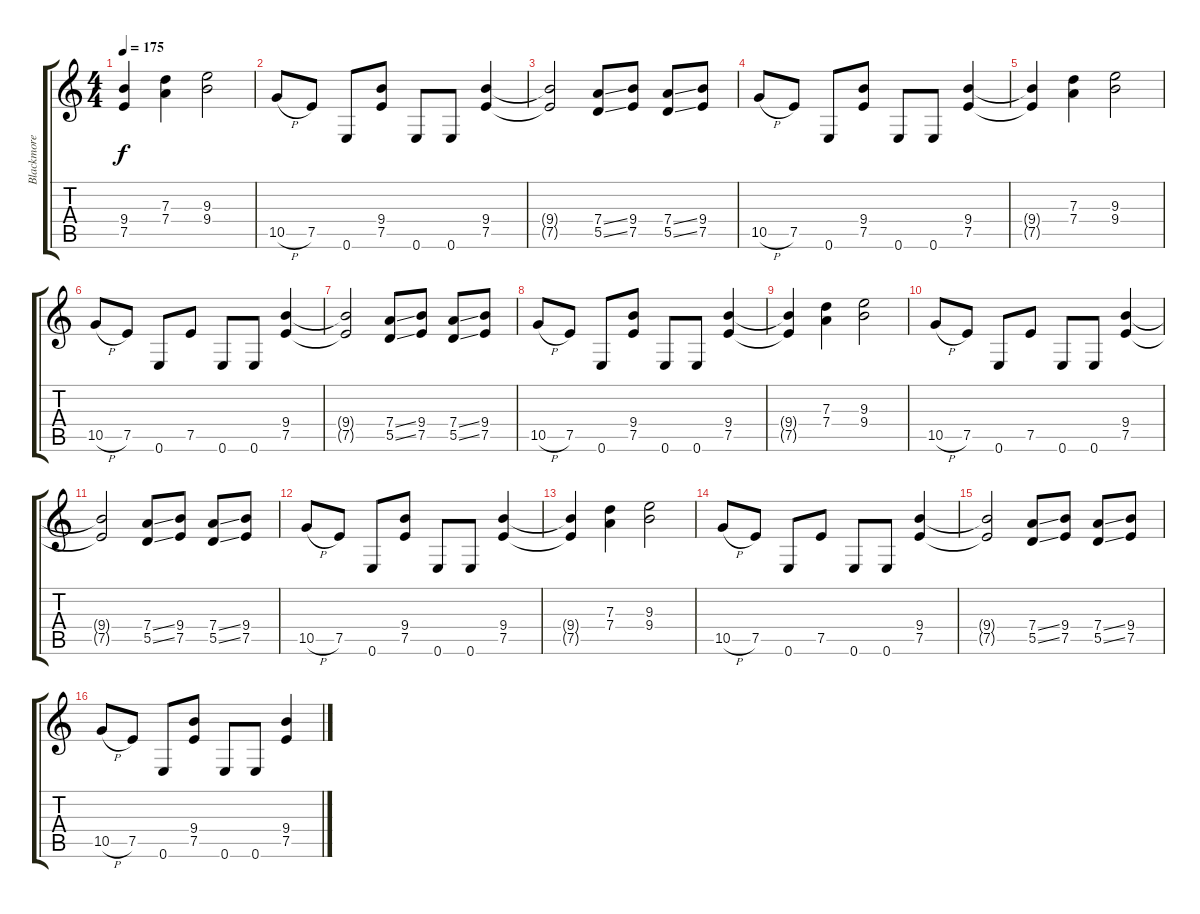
\track ("Blackmore" "Blackmore") {instrument distortionguitar}
\staff {score tabs}
\tuning (E4 B3 G3 D3 A2 E2) {hide}
\ts (4 4)
\tempo 175
\clef g2
\ks c
(9.4{t} 7.5{t}).4{dy f} (7.3 7.4).4 (9.3 9.4).2 |
10.5{h}.8 7.5.8 0.6.8 (9.4 7.5).8 0.6.8 0.6.8 (9.4 7.5).4 |
(9.4{t} 7.5{t}).2 (7.4{ss} 5.5{ss}).8 (9.4 7.5).8 (7.4{ss} 5.5{ss}).8 (9.4 7.5).8 |
10.5{h}.8 7.5.8 0.6.8 (9.4 7.5).8 0.6.8 0.6.8 (9.4 7.5).4 |
(9.4{t} 7.5{t}).4 (7.3 7.4).4 (9.3 9.4).2 |
10.5{h}.8 7.5.8 0.6.8 7.5.8 0.6.8 0.6.8 (9.4 7.5).4 |
(9.4{t} 7.5{t}).2 (7.4{ss} 5.5{ss}).8 (9.4 7.5).8 (7.4{ss} 5.5{ss}).8 (9.4 7.5).8 |
10.5{h}.8 7.5.8 0.6.8 (9.4 7.5).8 0.6.8 0.6.8 (9.4 7.5).4 |
(9.4{t} 7.5{t}).4 (7.3 7.4).4 (9.3 9.4).2 |
10.5{h}.8 7.5.8 0.6.8 7.5.8 0.6.8 0.6.8 (9.4 7.5).4 |
(9.4{t} 7.5{t}).2 (7.4{ss} 5.5{ss}).8 (9.4 7.5).8 (7.4{ss} 5.5{ss}).8 (9.4 7.5).8 |
10.5{h}.8 7.5.8 0.6.8 (9.4 7.5).8 0.6.8 0.6.8 (9.4 7.5).4 |
(9.4{t} 7.5{t}).4 (7.3 7.4).4 (9.3 9.4).2 |
10.5{h}.8 7.5.8 0.6.8 7.5.8 0.6.8 0.6.8 (9.4 7.5).4 |
(9.4{t} 7.5{t}).2 (7.4{ss} 5.5{ss}).8 (9.4 7.5).8 (7.4{ss} 5.5{ss}).8 (9.4 7.5).8 |
10.5{h}.8 7.5.8 0.6.8 (9.4 7.5).8 0.6.8 0.6.8 (9.4 7.5).4
